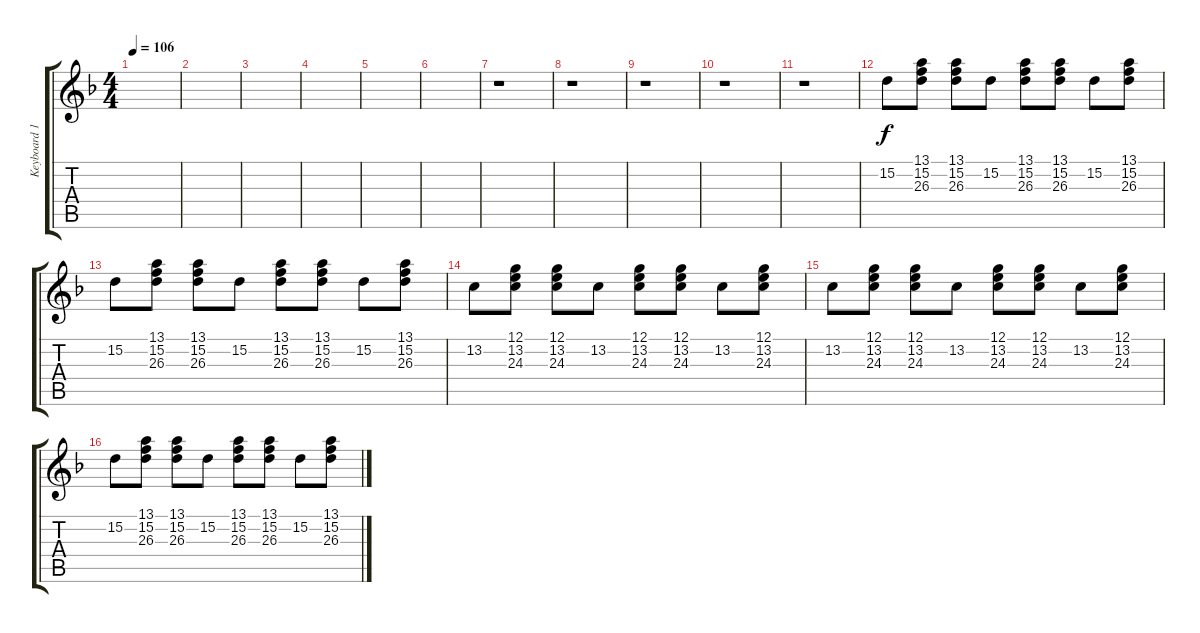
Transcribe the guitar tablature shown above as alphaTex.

\track ("Keyboard 1" "Keyboard 1") {instrument synthstrings1}
\staff {score tabs}
\tuning (E4 B3 G3 D3 A2 E2) {hide}
\ts (4 4)
\tempo 106
\clef g2
\ks dminor
|
|
|
|
|
|
r.1 |
r.1 |
r.1 |
r.1 |
r.1 |
15.2.8 (13.1 15.2 26.3).8 (13.1 15.2 26.3).8 15.2.8 (13.1 15.2 26.3).8 (13.1 15.2 26.3).8 15.2.8 (13.1 15.2 26.3).8 |
15.2.8 (13.1 15.2 26.3).8 (13.1 15.2 26.3).8 15.2.8 (13.1 15.2 26.3).8 (13.1 15.2 26.3).8 15.2.8 (13.1 15.2 26.3).8 |
13.2.8 (12.1 13.2 24.3).8 (12.1 13.2 24.3).8 13.2.8 (12.1 13.2 24.3).8 (12.1 13.2 24.3).8 13.2.8 (12.1 13.2 24.3).8 |
13.2.8 (12.1 13.2 24.3).8 (12.1 13.2 24.3).8 13.2.8 (12.1 13.2 24.3).8 (12.1 13.2 24.3).8 13.2.8 (12.1 13.2 24.3).8 |
15.2.8 (13.1 15.2 26.3).8 (13.1 15.2 26.3).8 15.2.8 (13.1 15.2 26.3).8 (13.1 15.2 26.3).8 15.2.8 (13.1 15.2 26.3).8
